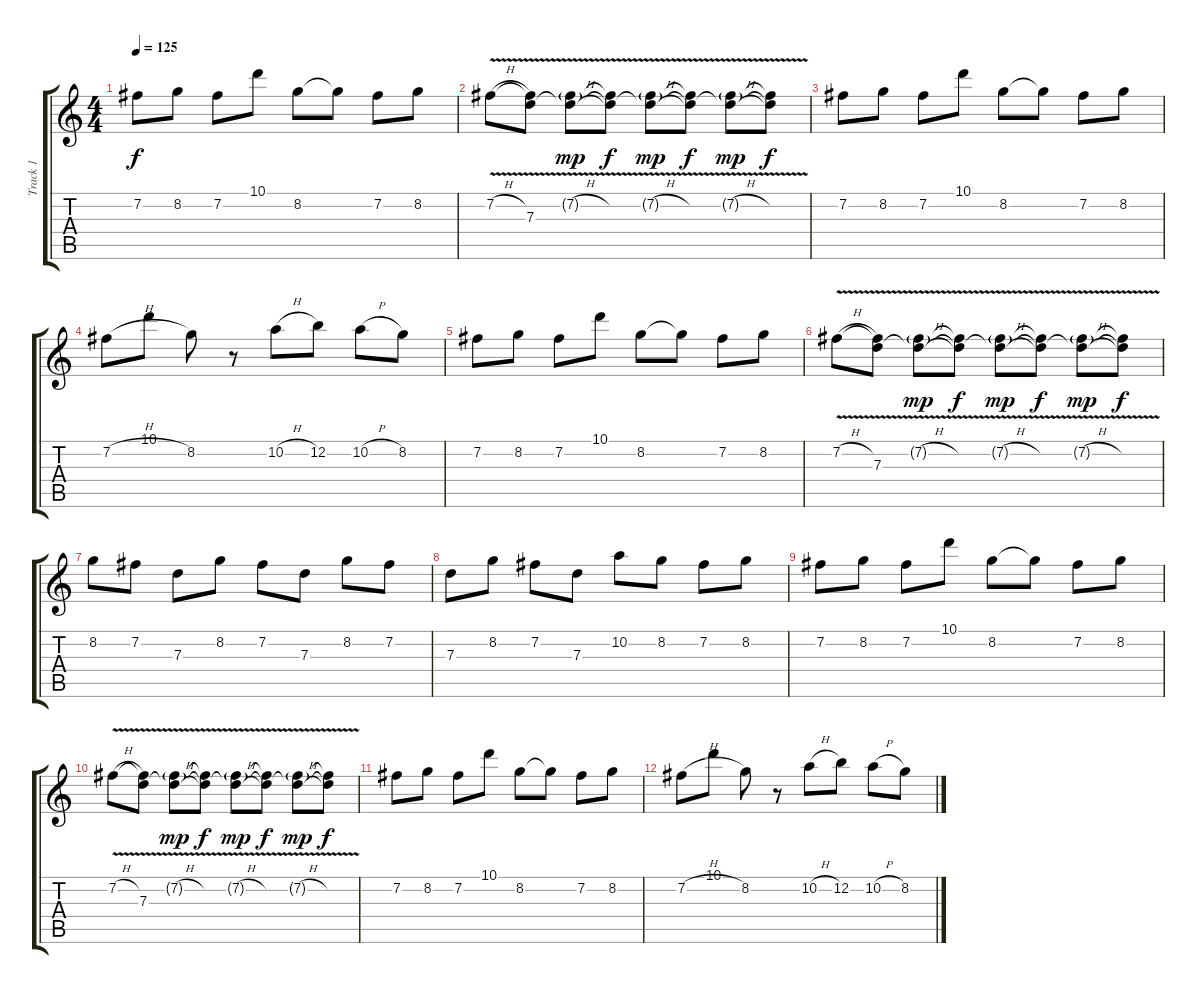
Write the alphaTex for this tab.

\track ("Track 1" "Track 1") {instrument acousticguitarsteel}
\staff {score tabs}
\tuning (E4 B3 G3 D3 A2 E2) {hide}
\ts (4 4)
\tempo 125
\clef g2
\ks c
7.2.8{dy f} 8.2.8 7.2.8 10.1.8 8.2.8 8.2{t}.8 7.2.8 8.2.8 |
7.2{v h}.8 (7.2{t} 7.3).8 (7.2{v h g} 7.3{h t}).8{dy mp} (7.2{t} 7.3{t}).8{dy f} (7.2{v h g} 7.3{h t}).8{dy mp} (7.2{t} 7.3{t}).8{dy f} (7.2{v h g} 7.3{h t}).8{dy mp} (7.2{t} 7.3{t}).8{dy f} |
7.2.8 8.2.8 7.2.8 10.1.8 8.2.8 8.2{t}.8 7.2.8 8.2.8 |
7.2{h}.8 10.1.8 8.2.8 r.8 10.2{h}.8 12.2.8 10.2{h}.8 8.2.8 |
7.2.8 8.2.8 7.2.8 10.1.8 8.2.8 8.2{t}.8 7.2.8 8.2.8 |
7.2{v h}.8 (7.2{t} 7.3).8 (7.2{v h g} 7.3{h t}).8{dy mp} (7.2{t} 7.3{t}).8{dy f} (7.2{v h g} 7.3{h t}).8{dy mp} (7.2{t} 7.3{t}).8{dy f} (7.2{v h g} 7.3{h t}).8{dy mp} (7.2{t} 7.3{t}).8{dy f} |
8.2.8 7.2.8 7.3.8 8.2.8 7.2.8 7.3.8 8.2.8 7.2.8 |
7.3.8 8.2.8 7.2.8 7.3.8 10.2.8 8.2.8 7.2.8 8.2.8 |
7.2.8 8.2.8 7.2.8 10.1.8 8.2.8 8.2{t}.8 7.2.8 8.2.8 |
7.2{v h}.8 (7.2{t} 7.3).8 (7.2{v h g} 7.3{h t}).8{dy mp} (7.2{t} 7.3{t}).8{dy f} (7.2{v h g} 7.3{h t}).8{dy mp} (7.2{t} 7.3{t}).8{dy f} (7.2{v h g} 7.3{h t}).8{dy mp} (7.2{t} 7.3{t}).8{dy f} |
7.2.8 8.2.8 7.2.8 10.1.8 8.2.8 8.2{t}.8 7.2.8 8.2.8 |
7.2{h}.8 10.1.8 8.2.8 r.8 10.2{h}.8 12.2.8 10.2{h}.8 8.2.8
